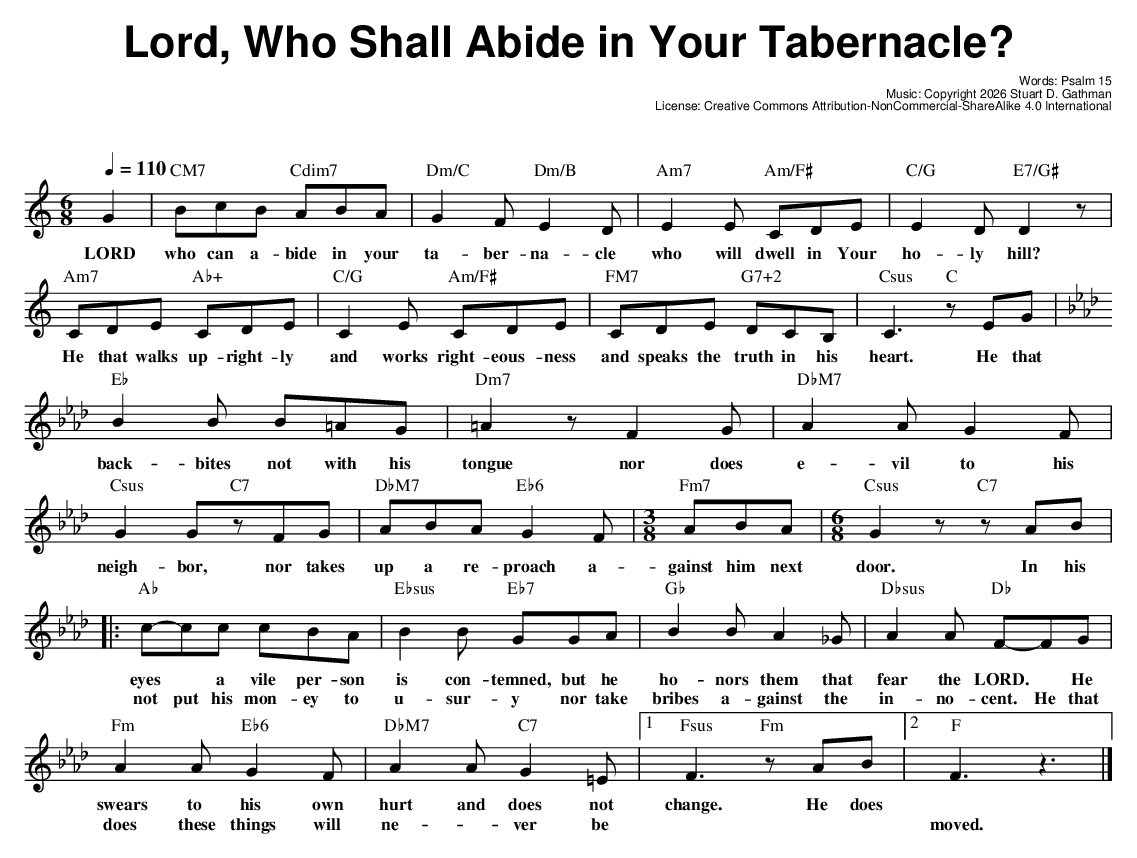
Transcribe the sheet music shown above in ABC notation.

X:1
T: Lord, Who Shall Abide in Your Tabernacle?
C: Words: Psalm 15
C: Music: Copyright 2026 Stuart D. Gathman
C: License: Creative Commons Attribution-NonCommercial-ShareAlike 4.0 International
M: 6/8
L: 1/8
Q: 1/4=110
K: C
V:1
G2|"CM7"BcB "Cdim7"ABA|"Dm/C"G2F"Dm/B"E2D|"Am7"E2E "Am/F#"CDE|"C/G"E2D"E7/G#"D2z|
w:LORD|who can a-bide in your|ta-ber-na-cle|who will dwell in Your|ho-ly hill?|
"Am7"CDE "Ab+"CDE|"C/G"C2E "Am/F#"CDE|"FM7"CDE "G7+2"DCB,|"Csus"C3"C"zEG|
w:He that walks up-right-ly|and works right-eous-ness|and speaks the truth in his|heart.  He that|
K: Fm
"Eb"B2B B=AG|"Dm7"=A2z F2G|"DbM7"A2A G2F|
w:back-bites not with his|tongue nor does|e-vil to his|
"Csus"G2G"C7"zFG|"DbM7"ABA"Eb6"G2F|[M:3/8]"Fm7"ABA|[M:6/8]"Csus"G2z"C7"zAB|
w:neigh-bor, nor takes|up a re-proach a-|gainst him next|door.  In his|
|:"Ab"c-cc cBA|"Ebsus"B2B "Eb7"GGA|"Gb"B2 B A2_G|"Dbsus"A2 A "Db"F-FG|
w:eyes* a vile per-son|is con-temned, but he|ho-nors them that|fear the LORD.* He|
w:not put his mon-ey to|u-sur-y nor take |bribes a-gainst the|in-no-cent. He that|
"Fm"A2 A"Eb6"G2F|"DbM7"A2A "C7"G2=E|[1 "Fsus"F3 "Fm"zAB|[2 "F"F3z3 |]
w:swears to his own|hurt and does not|change.  He does|*|
w:does these things will|ne-*ver be|    *   |moved.|
